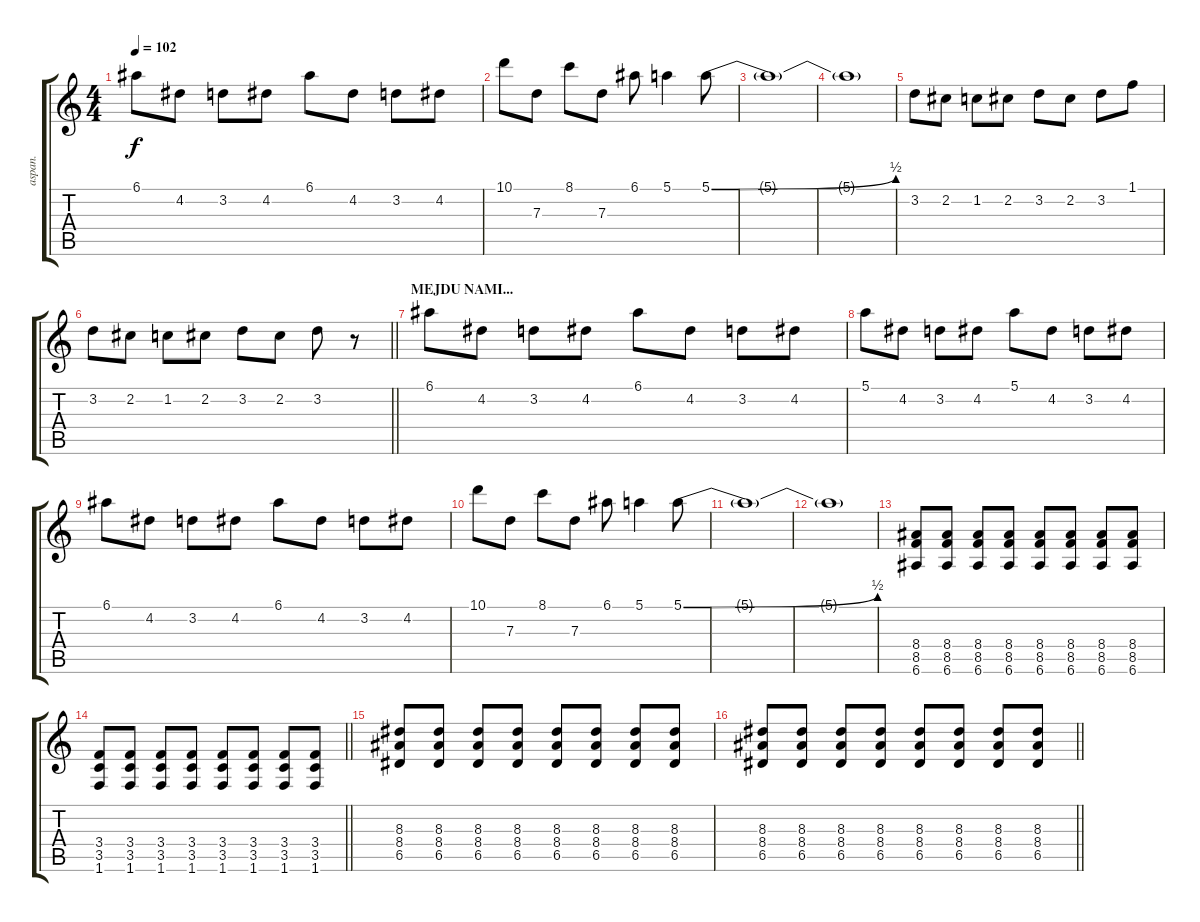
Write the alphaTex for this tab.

\track ("aspan." "aspan.") {instrument electricguitarclean}
\staff {score tabs}
\tuning (E4 B3 G3 D3 A2 E2) {hide}
\ts (4 4)
\tempo 102
\clef g2
\ks c
6.1.8{dy f} 4.2.8 3.2.8 4.2.8 6.1.8 4.2.8 3.2.8 4.2.8 |
10.1.8 7.3.8 8.1.8 7.3.8 6.1.8 5.1.4 5.1{be (bend 0 0 60 2)}.8 |
5.1{t}.1 |
5.1{t}.1 |
3.2.8 2.2.8 1.2.8 2.2.8 3.2.8 2.2.8 3.2.8 1.1.8 |
\barLineRight lightlight
3.2.8 2.2.8 1.2.8 2.2.8 3.2.8 2.2.8 3.2.8 r.8 |
\section ("" "MEJDU NAMI...")
6.1.8{instrument distortionguitar} 4.2.8 3.2.8 4.2.8 6.1.8 4.2.8 3.2.8 4.2.8 |
5.1.8 4.2.8 3.2.8 4.2.8 5.1.8 4.2.8 3.2.8 4.2.8 |
6.1.8 4.2.8 3.2.8 4.2.8 6.1.8 4.2.8 3.2.8 4.2.8 |
10.1.8 7.3.8 8.1.8 7.3.8 6.1.8 5.1.4 5.1{be (bend 0 0 60 2)}.8 |
5.1{t}.1 |
5.1{t}.1 |
(8.4 8.5 6.6).8 (8.4 8.5 6.6).8 (8.4 8.5 6.6).8 (8.4 8.5 6.6).8 (8.4 8.5 6.6).8 (8.4 8.5 6.6).8 (8.4 8.5 6.6).8 (8.4 8.5 6.6).8 |
\barLineRight lightlight
(3.4 3.5 1.6).8 (3.4 3.5 1.6).8 (3.4 3.5 1.6).8 (3.4 3.5 1.6).8 (3.4 3.5 1.6).8 (3.4 3.5 1.6).8 (3.4 3.5 1.6).8 (3.4 3.5 1.6).8 |
(8.3 8.4 6.5).8 (8.3 8.4 6.5).8 (8.3 8.4 6.5).8 (8.3 8.4 6.5).8 (8.3 8.4 6.5).8 (8.3 8.4 6.5).8 (8.3 8.4 6.5).8 (8.3 8.4 6.5).8 |
\barLineRight lightlight
(8.3 8.4 6.5).8 (8.3 8.4 6.5).8 (8.3 8.4 6.5).8 (8.3 8.4 6.5).8 (8.3 8.4 6.5).8 (8.3 8.4 6.5).8 (8.3 8.4 6.5).8 (8.3 8.4 6.5).8
